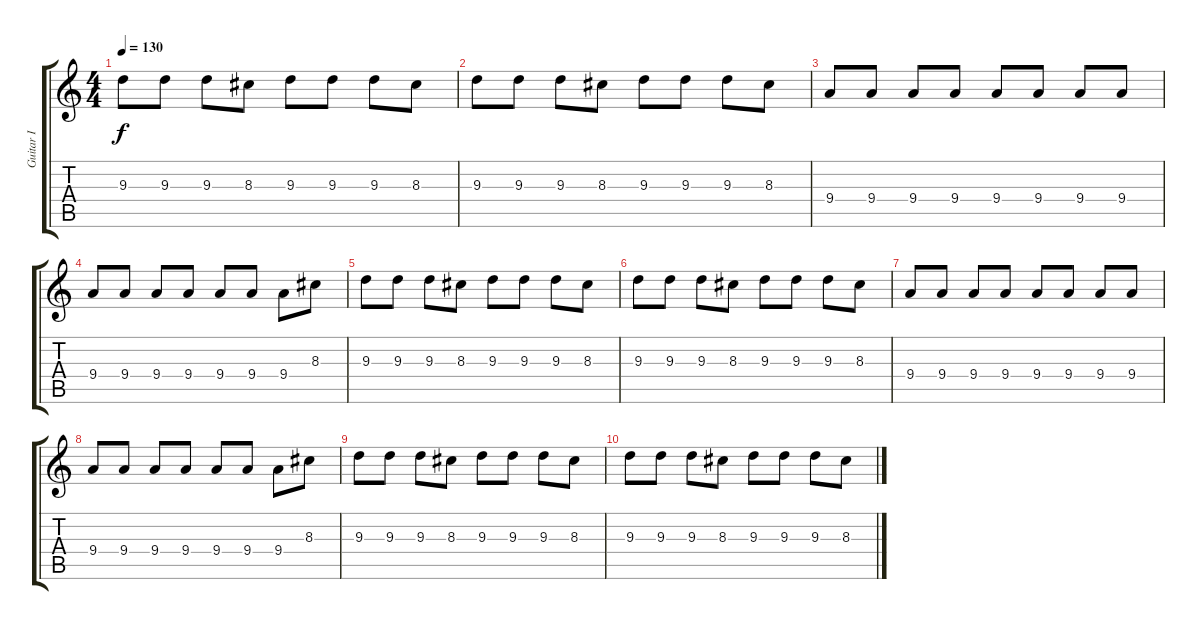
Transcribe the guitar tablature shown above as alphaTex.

\track ("Guitar I" "Guitar I") {instrument distortionguitar}
\staff {score tabs}
\tuning (D4 A3 F3 C3 G2 D2) {hide}
\ts (4 4)
\tempo 130
\clef g2
\ks c
9.3.8{dy f volume 8} 9.3.8 9.3.8 8.3.8 9.3.8 9.3.8 9.3.8 8.3.8 |
9.3.8 9.3.8 9.3.8 8.3.8 9.3.8 9.3.8 9.3.8 8.3.8 |
9.4.8 9.4.8 9.4.8 9.4.8 9.4.8 9.4.8 9.4.8 9.4.8 |
9.4.8 9.4.8 9.4.8 9.4.8 9.4.8 9.4.8 9.4.8 8.3.8 |
9.3.8{volume 6} 9.3.8 9.3.8 8.3.8 9.3.8 9.3.8 9.3.8 8.3.8 |
9.3.8 9.3.8 9.3.8 8.3.8 9.3.8 9.3.8 9.3.8 8.3.8 |
9.4.8 9.4.8 9.4.8 9.4.8 9.4.8 9.4.8 9.4.8 9.4.8 |
9.4.8 9.4.8 9.4.8 9.4.8 9.4.8 9.4.8 9.4.8 8.3.8 |
9.3.8{volume 3} 9.3.8 9.3.8 8.3.8 9.3.8 9.3.8 9.3.8 8.3.8 |
9.3.8 9.3.8 9.3.8 8.3.8 9.3.8 9.3.8 9.3.8 8.3.8
